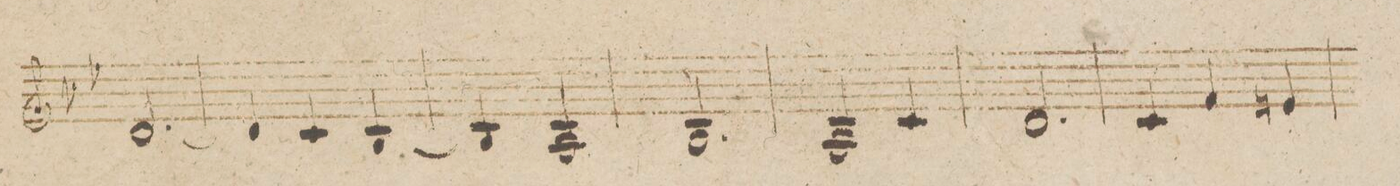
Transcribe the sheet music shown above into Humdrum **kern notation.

**kern	**dynam
*I"Violino 2do	*
*clefG2	*
*k[b-e-]	*
*met(c)	*
*M3/4	*
[<2.d/	.
=96	=96
4d/]	.
4c/	.
[<4B-/	.
=97	=97
4B-/]	.
2A/	.
=98	=98
2.B-/	.
=99	=99
2A/	.
4c/	.
=100	=100
2.d/	.
=101	=101
4c/	.
4f/	.
4en/	.
=102	=102
*-	*-
